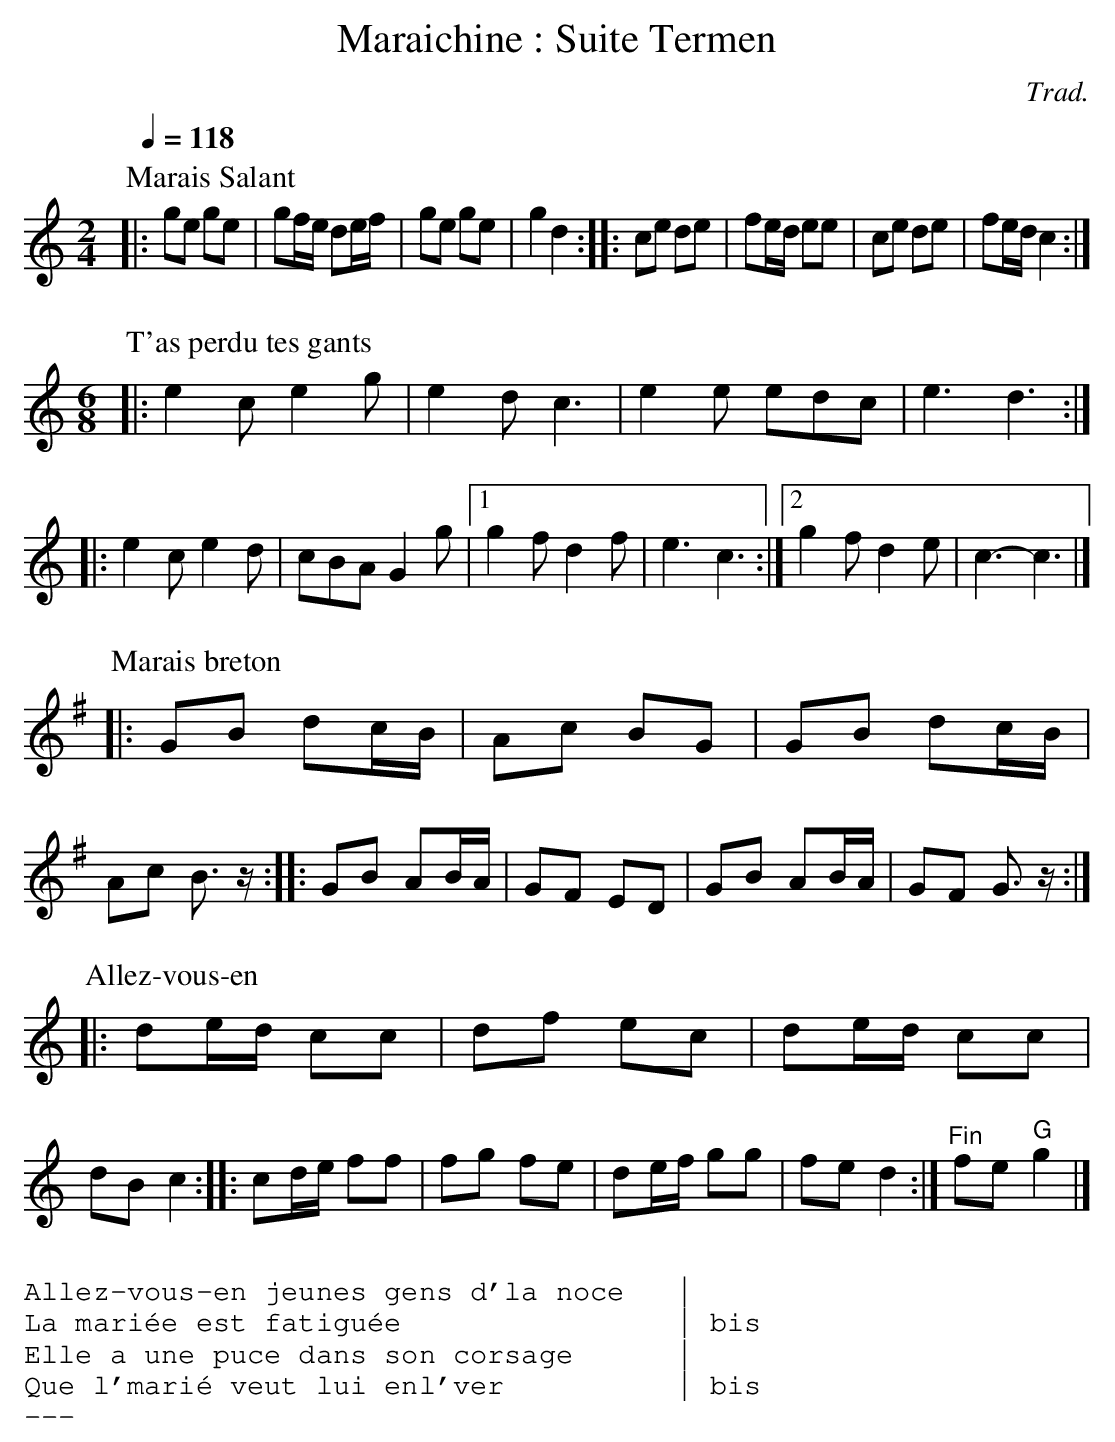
X:1
T:Maraichine : Suite Termen
C:Trad.
M:2/4
L:1/8
Q:1/4=118
K:Cmaj
P:Marais Salant
|: ge ge | gf/e/ de/f/ | ge ge | g2 d2 ::\
ce de | fe/d/ ee | ce de | fe/d/ c2 :|
%%vskip 1
M:6/8
P:T'as perdu tes gants
|: e2c e2g | e2d c3 | e2e edc | e3 d3 ::
e2c e2d |cBA G2g |1 g2f d2f | e3 c3 :|2 g2f d2e | c3- c3 |]
%%vskip 1
K:Gmaj
P:Marais breton
|: GB dc/2B/2 | Ac BG | GB dc/2B/2 | Ac B>z :: GB AB/2A/2 | GF ED | GB AB/2A/2 | GF G>z :|
%%vskip 1
K:Cmaj
P:Allez-vous-en
|: de/2d/2 cc | df ec | de/2d/2 cc | dB c2 :|\
|: cd/2e/2 ff | fg fe | de/2f/2 gg | fe d2 :|"^Fin" fe "G"g2 |]
%%textfont Courier 14
%%begintext

Allez-vous-en jeunes gens d'la noce   |
La mariée est fatiguée                | bis
Elle a une puce dans son corsage      |
Que l'marié veut lui enl'ver          | bis
---
